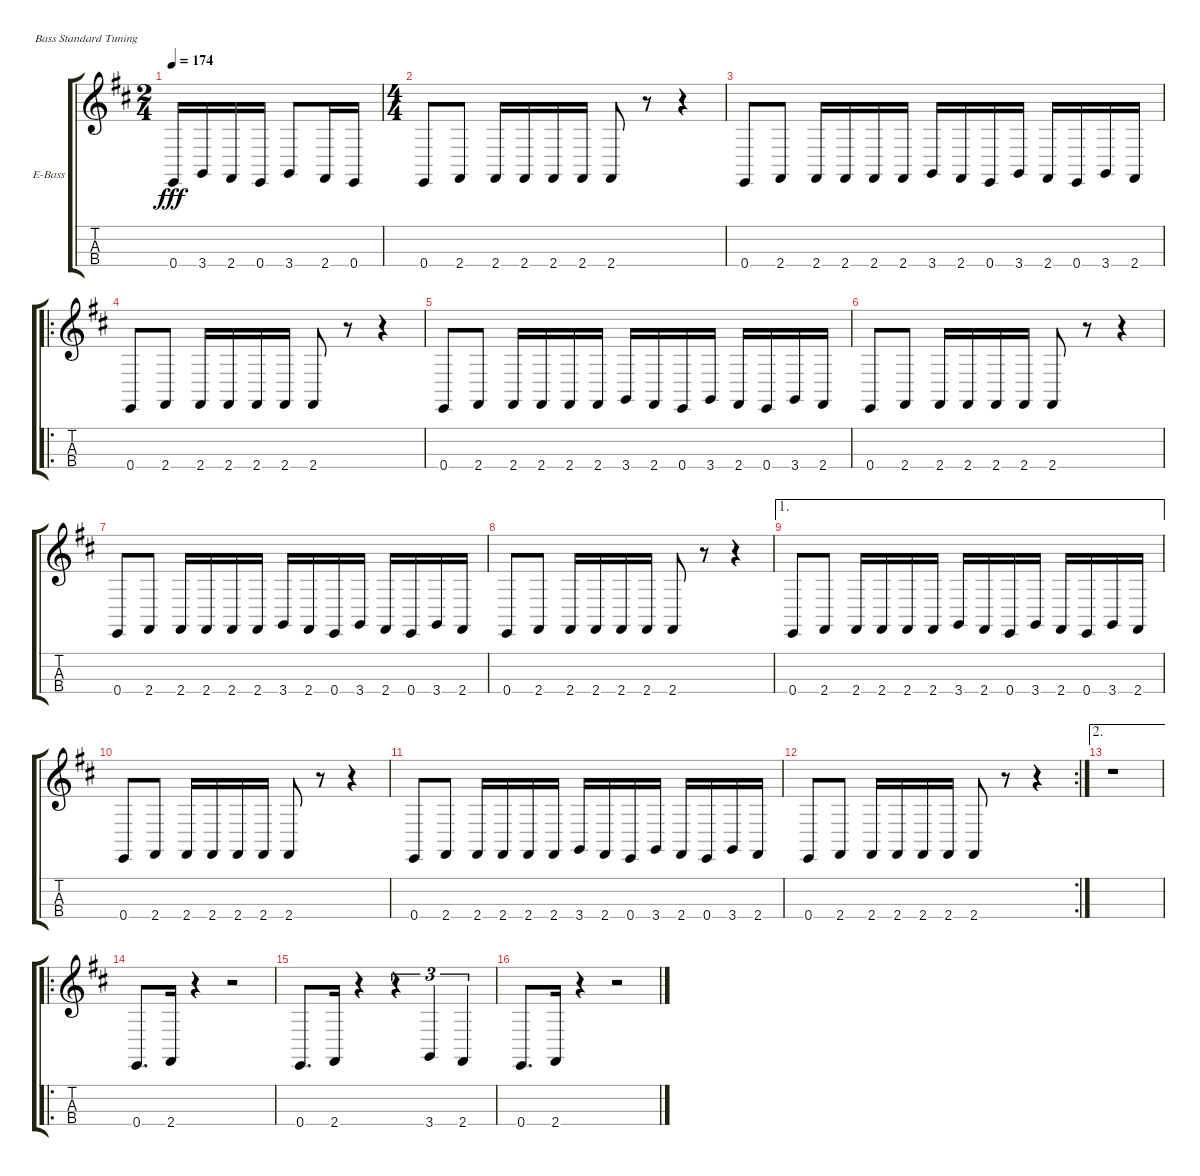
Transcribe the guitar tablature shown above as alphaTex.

\bracketExtendMode groupsimilarinstruments
\firstSystemTrackNameOrientation horizontal
\otherSystemsTrackNameOrientation horizontal
\track ("Electric Bass" "E-Bass") {instrument electricbassfinger}
\staff {score tabs}
\tuning (G2 D2 A1 E1)
\ts (2 4)
\beaming (8 2 2)
\tempo 174
\clef g2
\ks bminor
0.4.16{dy fff} 3.4.16 2.4.16 0.4.16 3.4.8 2.4.16 0.4.16 |
\ts (4 4)
\beaming (8 2 2 2 2)
0.4.8 2.4.8 2.4.16 2.4.16 2.4.16 2.4.16 2.4.8 r.8 r.4 |
0.4.8 2.4.8 2.4.16 2.4.16 2.4.16 2.4.16 3.4.16 2.4.16 0.4.16 3.4.16 2.4.16 0.4.16 3.4.16 2.4.16 |
\ro
0.4.8 2.4.8 2.4.16 2.4.16 2.4.16 2.4.16 2.4.8 r.8 r.4 |
0.4.8 2.4.8 2.4.16 2.4.16 2.4.16 2.4.16 3.4.16 2.4.16 0.4.16 3.4.16 2.4.16 0.4.16 3.4.16 2.4.16 |
0.4.8 2.4.8 2.4.16 2.4.16 2.4.16 2.4.16 2.4.8 r.8 r.4 |
0.4.8 2.4.8 2.4.16 2.4.16 2.4.16 2.4.16 3.4.16 2.4.16 0.4.16 3.4.16 2.4.16 0.4.16 3.4.16 2.4.16 |
0.4.8 2.4.8 2.4.16 2.4.16 2.4.16 2.4.16 2.4.8 r.8 r.4 |
\ae 1
0.4.8 2.4.8 2.4.16 2.4.16 2.4.16 2.4.16 3.4.16 2.4.16 0.4.16 3.4.16 2.4.16 0.4.16 3.4.16 2.4.16 |
0.4.8 2.4.8 2.4.16 2.4.16 2.4.16 2.4.16 2.4.8 r.8 r.4 |
0.4.8 2.4.8 2.4.16 2.4.16 2.4.16 2.4.16 3.4.16 2.4.16 0.4.16 3.4.16 2.4.16 0.4.16 3.4.16 2.4.16 |
\rc 2
0.4.8 2.4.8 2.4.16 2.4.16 2.4.16 2.4.16 2.4.8 r.8 r.4 |
\ae 2
r.1 |
\ro
0.4.8{d} 2.4.16 r.4 r.2 |
0.4.8{d} 2.4.16 r.4 r.4{tu (3 2)} 3.4.4{tu (3 2)} 2.4.4{tu (3 2)} |
0.4.8{d} 2.4.16 r.4 r.2
